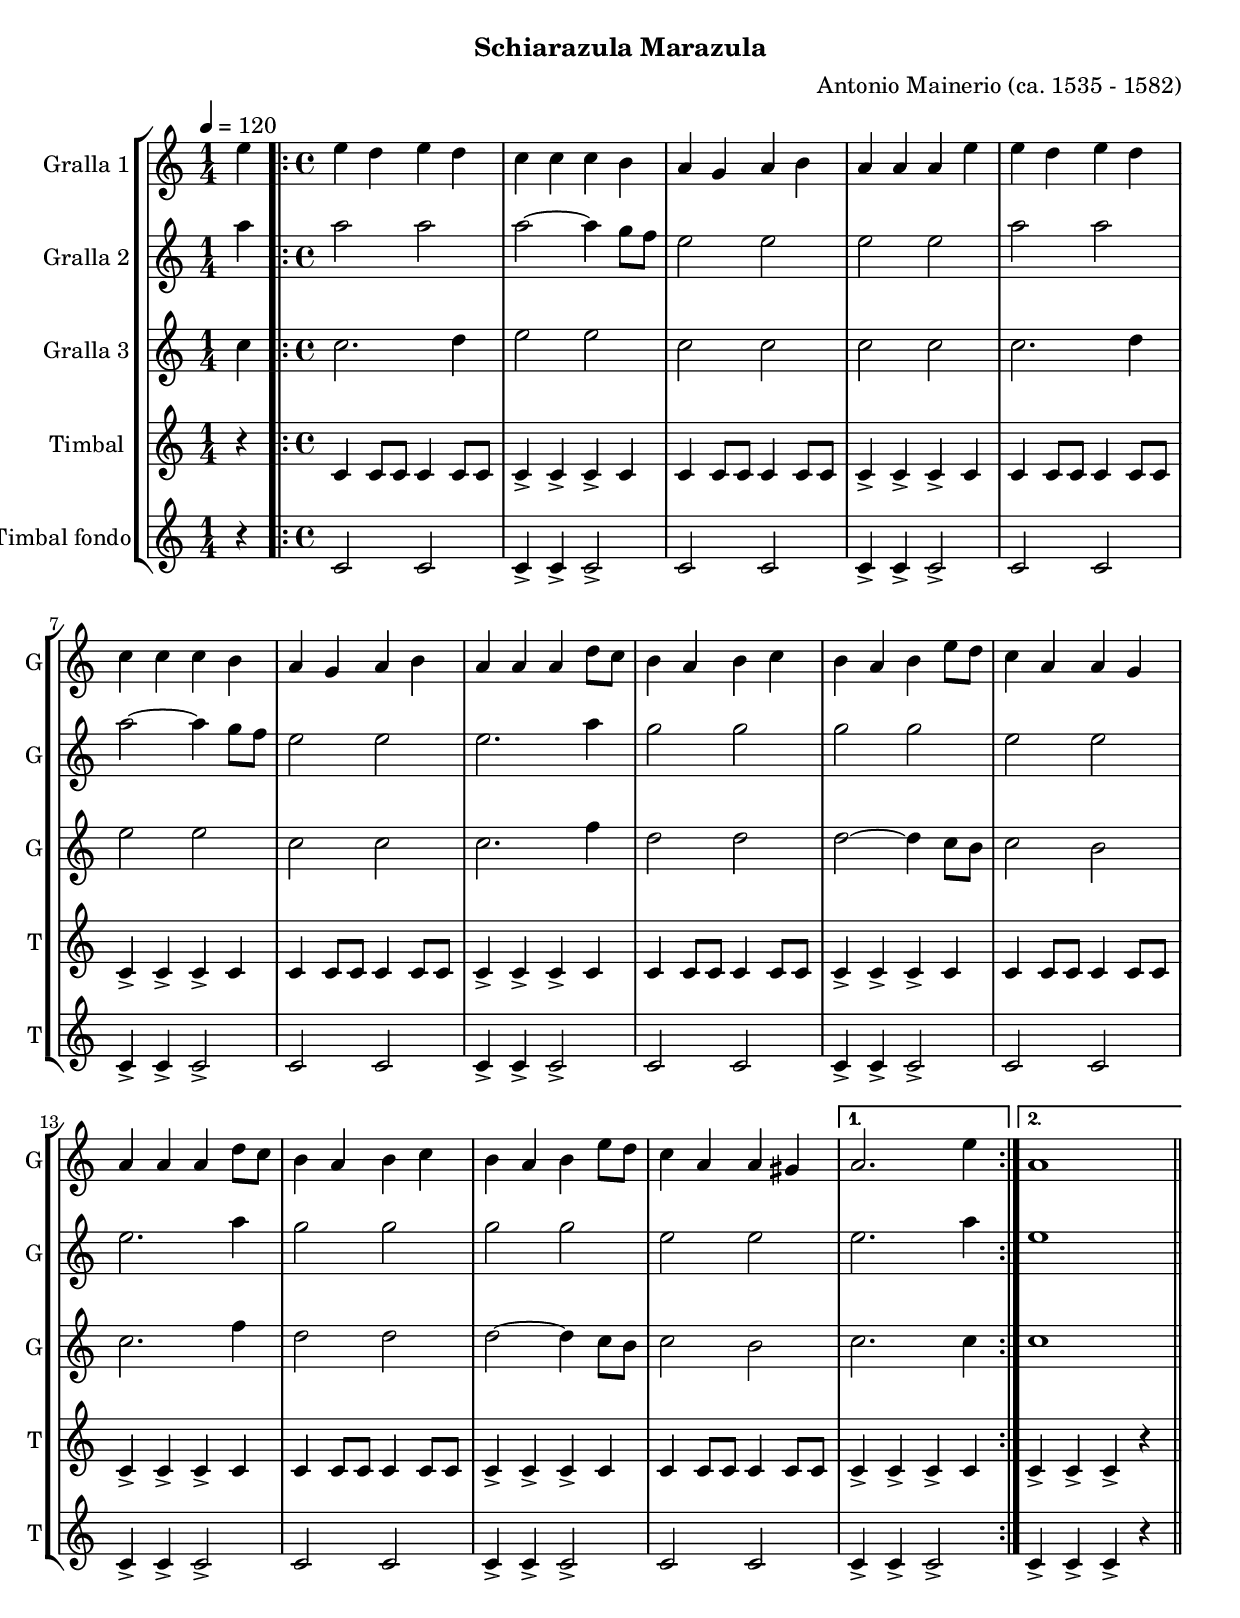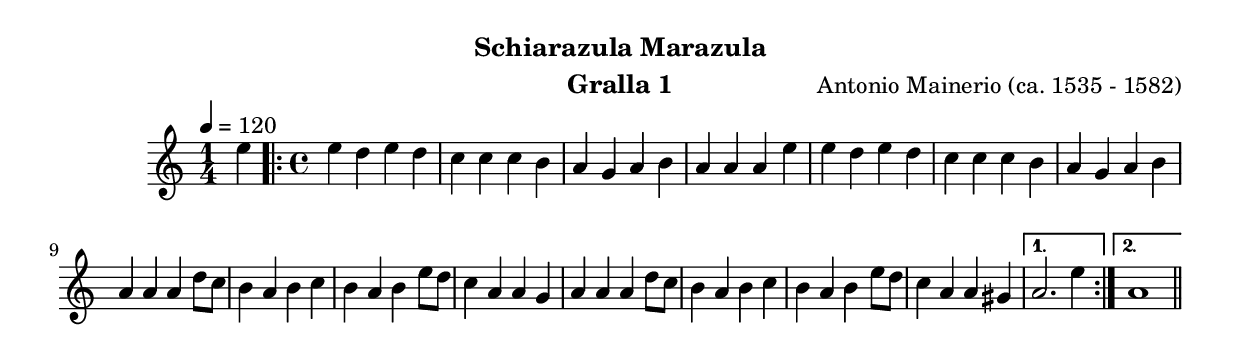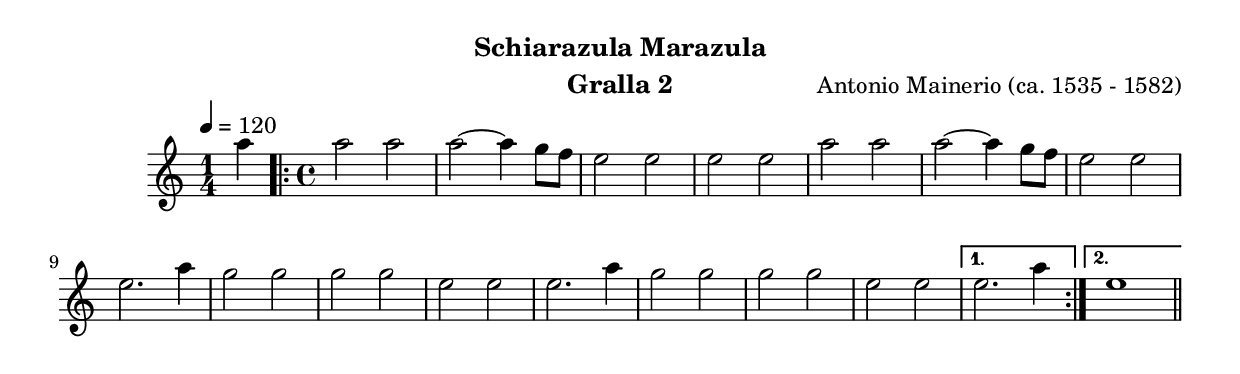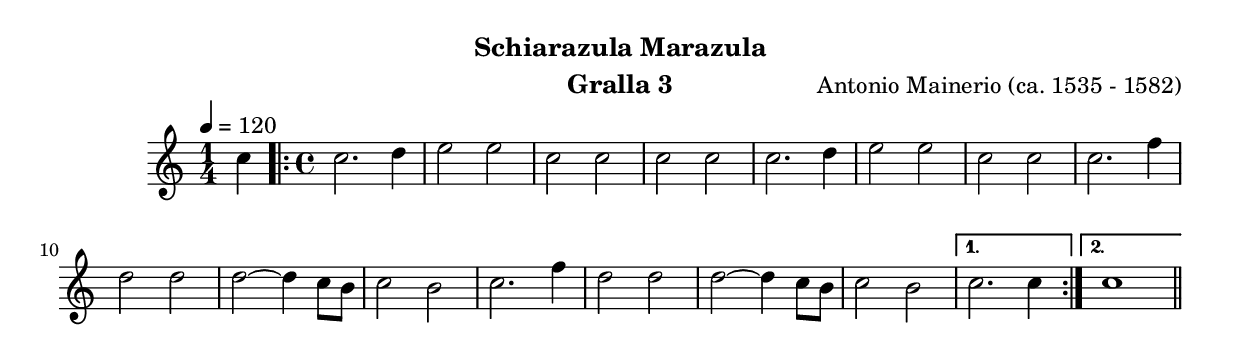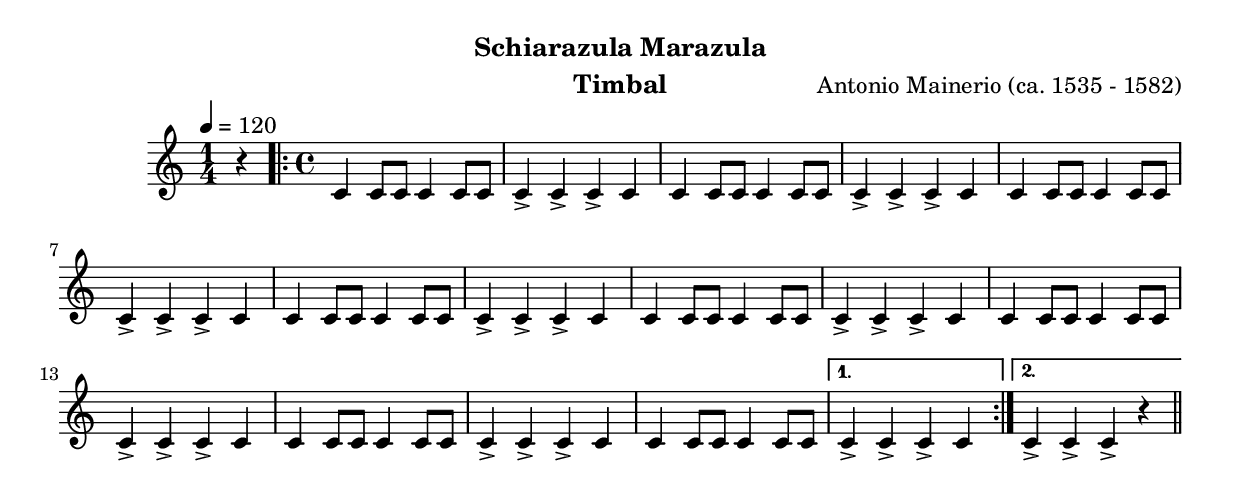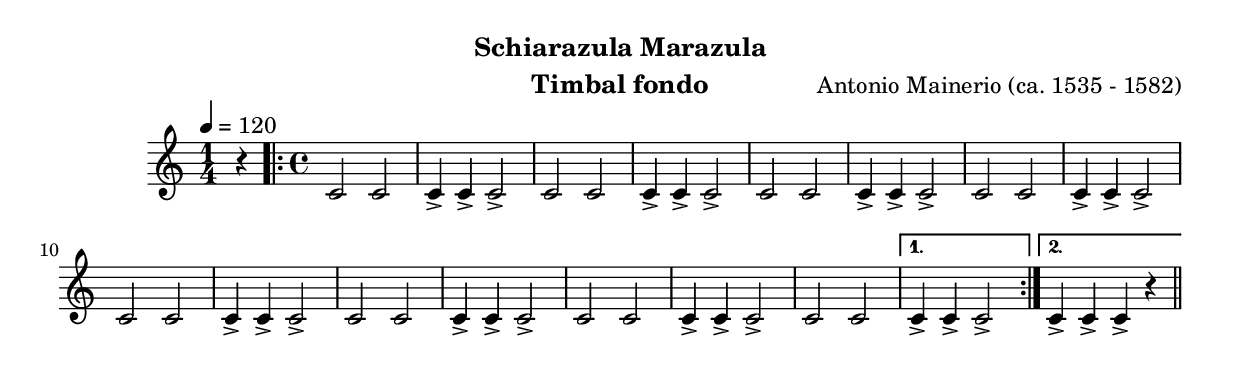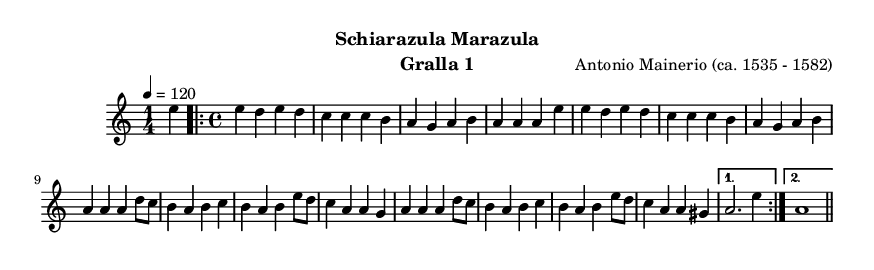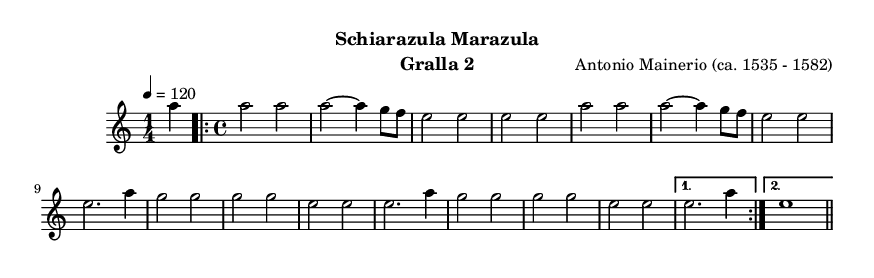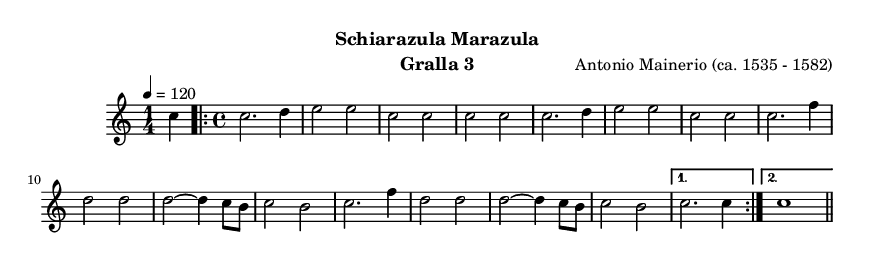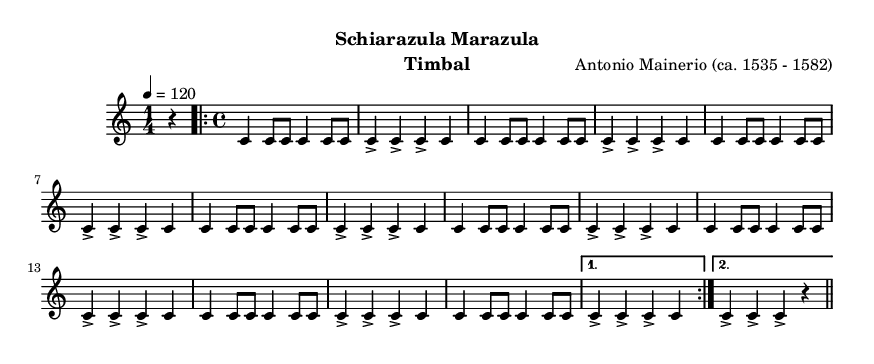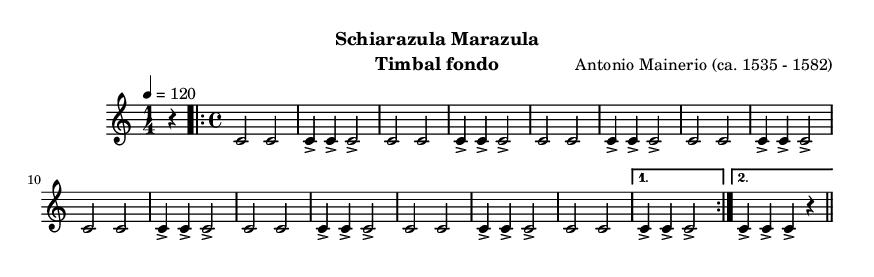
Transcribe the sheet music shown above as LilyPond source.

\version "2.16.0"

\header {
  dedication=""
  title="        "
  subtitle="Schiarazula Marazula"
  subsubtitle=""
  poet=""
  meter=""
  piece=""
  composer="Antonio Mainerio (ca. 1535 - 1582)"
  arranger=""
  opus=""
  instrument=""
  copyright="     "
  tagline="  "
}

liniaroAa =
\relative e''
{
  \tempo 4=120
  \clef treble
  \key c \major
  \time 1/4
  e4  |
  \time 4/4   \repeat volta 2 { e4 d e d  |
  c4 c c b  |
  a4 g a b  |
  %05
  a4 a a e'  |
  e4 d e d  |
  c4 c c b  |
  a4 g a b  |
  a4 a a d8 c  |
  %10
  b4 a b c  |
  b4 a b e8 d  |
  c4 a a g  |
  a4 a a d8 c  |
  b4 a b c  |
  %15
  b4 a b e8 d  |
  c4 a a gis }
  \alternative { { a2. e'4 }
  { a,1 } } \bar "||"
}

liniaroAb =
\relative a''
{
  \tempo 4=120
  \clef treble
  \key c \major
  \time 1/4
  a4  |
  \time 4/4   \repeat volta 2 { a2 a  |
  a2 ~ a4 g8 f  |
  e2 e  |
  %05
  e2 e  |
  a2 a  |
  a2 ~ a4 g8 f  |
  e2 e  |
  e2. a4  |
  %10
  g2 g  |
  g2 g  |
  e2 e  |
  e2. a4  |
  g2 g  |
  %15
  g2 g  |
  e2 e }
  \alternative { { e2. a4 }
  { e1 } } \bar "||"
}

liniaroAc =
\relative c''
{
  \tempo 4=120
  \clef treble
  \key c \major
  \time 1/4
  c4  |
  \time 4/4   \repeat volta 2 { c2. d4  |
  e2 e  |
  c2 c  |
  %05
  c2 c  |
  c2. d4  |
  e2 e  |
  c2 c  |
  c2. f4  |
  %10
  d2 d  |
  d2 ~ d4 c8 b  |
  c2 b  |
  c2. f4  |
  d2 d  |
  %15
  d2 ~ d4 c8 b  |
  c2 b }
  \alternative { { c2. c4 }
  { c1 } } \bar "||"
}

liniaroAd =
\drummode
{
  \tempo 4=120
  \time 1/4
  r4  |
  \time 4/4   \repeat volta 2 { tomh4 tomh8 tomh tomh4 tomh8 tomh  |
  tomh4-> tomh-> tomh-> tomh  |
  tomh4 tomh8 tomh tomh4 tomh8 tomh  |
  %05
  tomh4-> tomh-> tomh-> tomh  |
  tomh4 tomh8 tomh tomh4 tomh8 tomh  |
  tomh4-> tomh-> tomh-> tomh  |
  tomh4 tomh8 tomh tomh4 tomh8 tomh  |
  tomh4-> tomh-> tomh-> tomh  |
  %10
  tomh4 tomh8 tomh tomh4 tomh8 tomh  |
  tomh4-> tomh-> tomh-> tomh  |
  tomh4 tomh8 tomh tomh4 tomh8 tomh  |
  tomh4-> tomh-> tomh-> tomh  |
  tomh4 tomh8 tomh tomh4 tomh8 tomh  |
  %15
  tomh4-> tomh-> tomh-> tomh  |
  tomh4 tomh8 tomh tomh4 tomh8 tomh }
  \alternative { { tomh4-> tomh-> tomh-> tomh }
  { tomh4-> tomh-> tomh-> r } } \bar "||"
}

liniaroAe =
\drummode
{
  \tempo 4=120
  \time 1/4
  r4  |
  \time 4/4   \repeat volta 2 { tomfl2 tomfl  |
  tomfl4-> tomfl-> tomfl2->  |
  tomfl2 tomfl  |
  %05
  tomfl4-> tomfl-> tomfl2->  |
  tomfl2 tomfl  |
  tomfl4-> tomfl-> tomfl2->  |
  tomfl2 tomfl  |
  tomfl4-> tomfl-> tomfl2->  |
  %10
  tomfl2 tomfl  |
  tomfl4-> tomfl-> tomfl2->  |
  tomfl2 tomfl  |
  tomfl4-> tomfl-> tomfl2->  |
  tomfl2 tomfl  |
  %15
  tomfl4-> tomfl-> tomfl2->  |
  tomfl2 tomfl }
  \alternative { { tomfl4-> tomfl-> tomfl2-> }
  { tomfl4-> tomfl-> tomfl-> r } } \bar "||"
}

\book {

\paper {
  print-page-number = false
}

\bookpart {
  \score {
    \new StaffGroup {
      \override Score.RehearsalMark #'self-alignment-X = #LEFT
      <<
        \new Staff \with {instrumentName = #"Gralla 1" shortInstrumentName = #"G"} \liniaroAa
        \new Staff \with {instrumentName = #"Gralla 2" shortInstrumentName = #"G"} \liniaroAb
        \new Staff \with {instrumentName = #"Gralla 3" shortInstrumentName = #"G"} \liniaroAc
        \new Staff \with {instrumentName = #"Timbal" shortInstrumentName = #"T"} \liniaroAd
        \new Staff \with {instrumentName = #"Timbal fondo" shortInstrumentName = #"T"} \liniaroAe
      >>
    }
    \layout {}
  }\score { \unfoldRepeats
    \new StaffGroup {
      \override Score.RehearsalMark #'self-alignment-X = #LEFT
      <<
        \new Staff \with {instrumentName = #"Gralla 1" shortInstrumentName = #"G"} \liniaroAa
        \new Staff \with {instrumentName = #"Gralla 2" shortInstrumentName = #"G"} \liniaroAb
        \new Staff \with {instrumentName = #"Gralla 3" shortInstrumentName = #"G"} \liniaroAc
        \new Staff \with {instrumentName = #"Timbal" shortInstrumentName = #"T"} \liniaroAd
        \new Staff \with {instrumentName = #"Timbal fondo" shortInstrumentName = #"T"} \liniaroAe
      >>
    }
    \midi {}
  }
}

\bookpart {
  \header {instrument="Gralla 1"}
  \score {
    \new StaffGroup {
      \override Score.RehearsalMark #'self-alignment-X = #LEFT
      <<
        \new Staff \liniaroAa
      >>
    }
    \layout {}
  }\score { \unfoldRepeats
    \new StaffGroup {
      \override Score.RehearsalMark #'self-alignment-X = #LEFT
      <<
        \new Staff \liniaroAa
      >>
    }
    \midi {}
  }
}

\bookpart {
  \header {instrument="Gralla 2"}
  \score {
    \new StaffGroup {
      \override Score.RehearsalMark #'self-alignment-X = #LEFT
      <<
        \new Staff \liniaroAb
      >>
    }
    \layout {}
  }\score { \unfoldRepeats
    \new StaffGroup {
      \override Score.RehearsalMark #'self-alignment-X = #LEFT
      <<
        \new Staff \liniaroAb
      >>
    }
    \midi {}
  }
}

\bookpart {
  \header {instrument="Gralla 3"}
  \score {
    \new StaffGroup {
      \override Score.RehearsalMark #'self-alignment-X = #LEFT
      <<
        \new Staff \liniaroAc
      >>
    }
    \layout {}
  }\score { \unfoldRepeats
    \new StaffGroup {
      \override Score.RehearsalMark #'self-alignment-X = #LEFT
      <<
        \new Staff \liniaroAc
      >>
    }
    \midi {}
  }
}

\bookpart {
  \header {instrument="Timbal"}
  \score {
    \new StaffGroup {
      \override Score.RehearsalMark #'self-alignment-X = #LEFT
      <<
        \new Staff \liniaroAd
      >>
    }
    \layout {}
  }\score { \unfoldRepeats
    \new StaffGroup {
      \override Score.RehearsalMark #'self-alignment-X = #LEFT
      <<
        \new Staff \liniaroAd
      >>
    }
    \midi {}
  }
}

\bookpart {
  \header {instrument="Timbal fondo"}
  \score {
    \new StaffGroup {
      \override Score.RehearsalMark #'self-alignment-X = #LEFT
      <<
        \new Staff \liniaroAe
      >>
    }
    \layout {}
  }\score { \unfoldRepeats
    \new StaffGroup {
      \override Score.RehearsalMark #'self-alignment-X = #LEFT
      <<
        \new Staff \liniaroAe
      >>
    }
    \midi {}
  }
}

}

\book {

\paper {
  print-page-number = false
  #(set-paper-size "a6landscape")
  #(layout-set-staff-size 14)
}

\bookpart {
  \header {instrument="Gralla 1"}
  \score {
    \new StaffGroup {
      \override Score.RehearsalMark #'self-alignment-X = #LEFT
      <<
        \new Staff \liniaroAa
      >>
    }
    \layout {}
  }
}

\bookpart {
  \header {instrument="Gralla 2"}
  \score {
    \new StaffGroup {
      \override Score.RehearsalMark #'self-alignment-X = #LEFT
      <<
        \new Staff \liniaroAb
      >>
    }
    \layout {}
  }
}

\bookpart {
  \header {instrument="Gralla 3"}
  \score {
    \new StaffGroup {
      \override Score.RehearsalMark #'self-alignment-X = #LEFT
      <<
        \new Staff \liniaroAc
      >>
    }
    \layout {}
  }
}

\bookpart {
  \header {instrument="Timbal"}
  \score {
    \new StaffGroup {
      \override Score.RehearsalMark #'self-alignment-X = #LEFT
      <<
        \new Staff \liniaroAd
      >>
    }
    \layout {}
  }
}

\bookpart {
  \header {instrument="Timbal fondo"}
  \score {
    \new StaffGroup {
      \override Score.RehearsalMark #'self-alignment-X = #LEFT
      <<
        \new Staff \liniaroAe
      >>
    }
    \layout {}
  }
}

}

